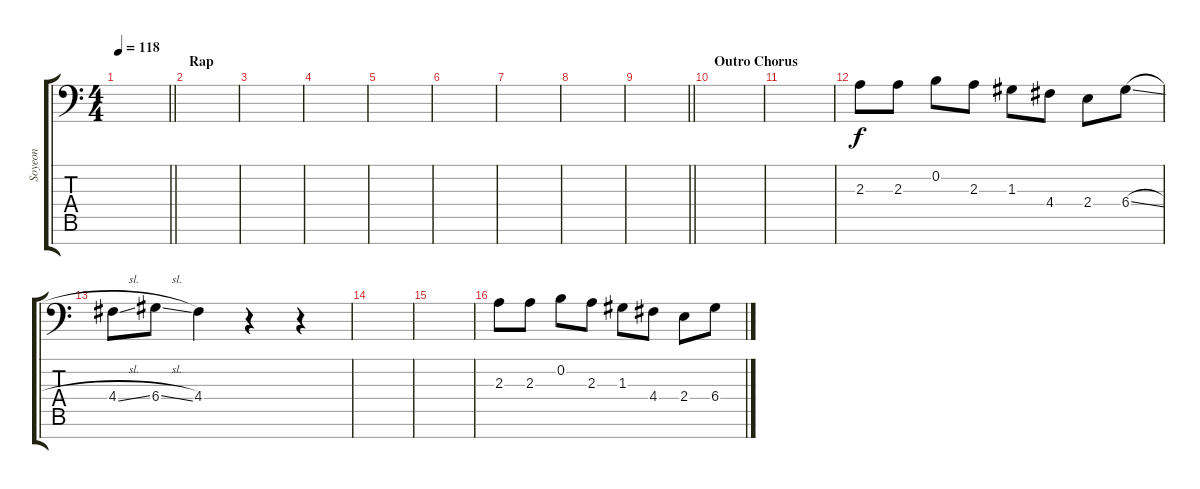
\track ("Soyeon" "Soyeon") {instrument altosax}
\staff {score tabs}
\tuning (E4 B3 G3 D3 A2 E2 C-1) {hide}
\ts (4 4)
\tempo 118
\clef f4
\barLineRight lightlight
\ks c
|
\section ("" "Rap")
|
|
|
|
|
|
|
\barLineRight lightlight
|
\section ("" "Outro Chorus")
|
|
2.3.8 2.3.8 0.2.8 2.3.8 1.3.8 4.4.8 2.4.8 6.4{sl}.8 |
4.4{sl}.8 6.4{sl}.8 4.4.4 r.4 r.4 |
|
|
2.3.8 2.3.8 0.2.8 2.3.8 1.3.8 4.4.8 2.4.8 6.4{sl}.8
